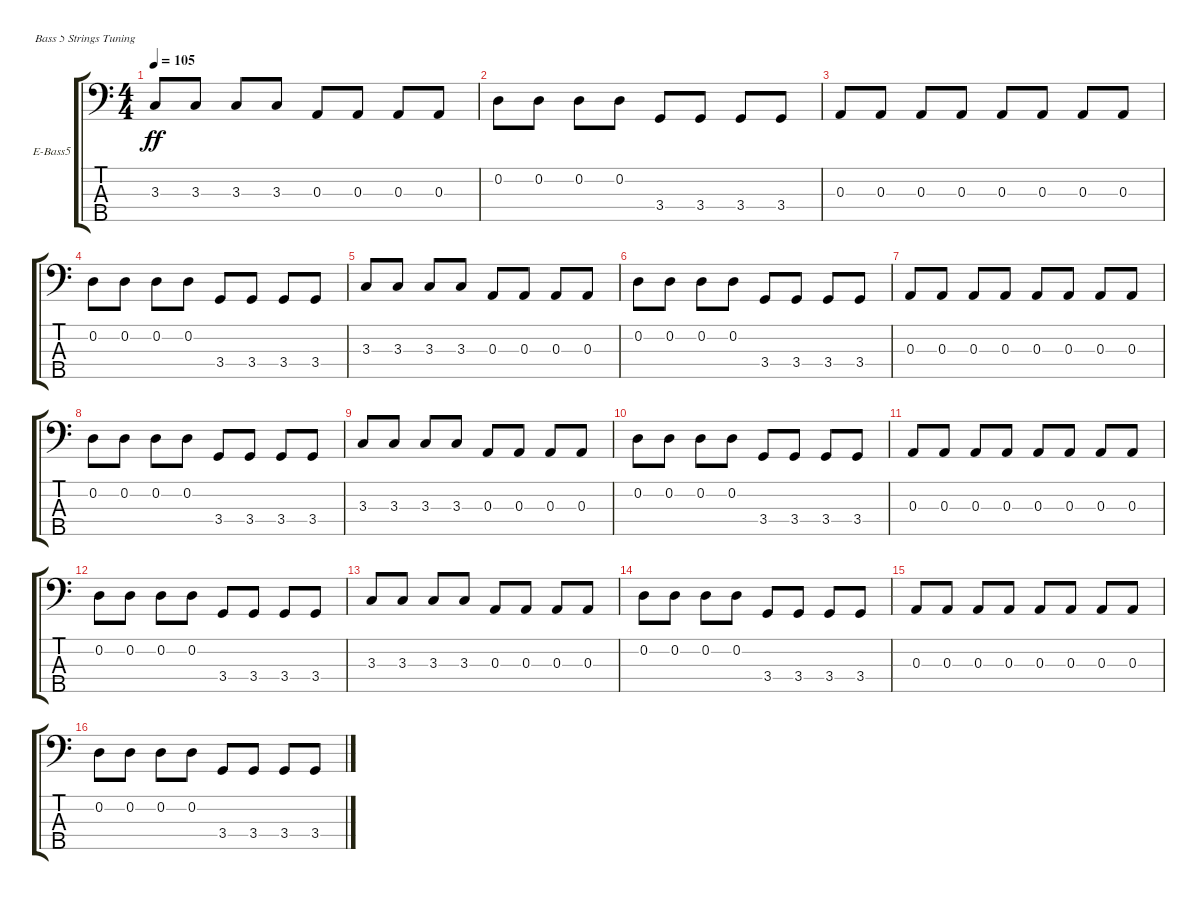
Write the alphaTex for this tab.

\bracketExtendMode groupsimilarinstruments
\firstSystemTrackNameOrientation horizontal
\otherSystemsTrackNameOrientation horizontal
\track ("Bass guitar" "E-Bass5") {instrument slapbass1}
\staff {score tabs}
\tuning (G2 D2 A1 E1 B0)
\ts (4 4)
\tempo 105
\clef f4
\ks c
3.3.8{dy ff} 3.3.8 3.3.8 3.3.8 0.3.8 0.3.8 0.3.8 0.3.8 |
0.2.8 0.2.8 0.2.8 0.2.8 3.4.8 3.4.8 3.4.8 3.4.8 |
0.3.8 0.3.8 0.3.8 0.3.8 0.3.8 0.3.8 0.3.8 0.3.8 |
0.2.8 0.2.8 0.2.8 0.2.8 3.4.8 3.4.8 3.4.8 3.4.8 |
3.3.8 3.3.8 3.3.8 3.3.8 0.3.8 0.3.8 0.3.8 0.3.8 |
0.2.8 0.2.8 0.2.8 0.2.8 3.4.8 3.4.8 3.4.8 3.4.8 |
0.3.8 0.3.8 0.3.8 0.3.8 0.3.8 0.3.8 0.3.8 0.3.8 |
0.2.8 0.2.8 0.2.8 0.2.8 3.4.8 3.4.8 3.4.8 3.4.8 |
3.3.8 3.3.8 3.3.8 3.3.8 0.3.8 0.3.8 0.3.8 0.3.8 |
0.2.8 0.2.8 0.2.8 0.2.8 3.4.8 3.4.8 3.4.8 3.4.8 |
0.3.8 0.3.8 0.3.8 0.3.8 0.3.8 0.3.8 0.3.8 0.3.8 |
0.2.8 0.2.8 0.2.8 0.2.8 3.4.8 3.4.8 3.4.8 3.4.8 |
3.3.8 3.3.8 3.3.8 3.3.8 0.3.8 0.3.8 0.3.8 0.3.8 |
0.2.8 0.2.8 0.2.8 0.2.8 3.4.8 3.4.8 3.4.8 3.4.8 |
0.3.8 0.3.8 0.3.8 0.3.8 0.3.8 0.3.8 0.3.8 0.3.8 |
0.2.8 0.2.8 0.2.8 0.2.8 3.4.8 3.4.8 3.4.8 3.4.8
